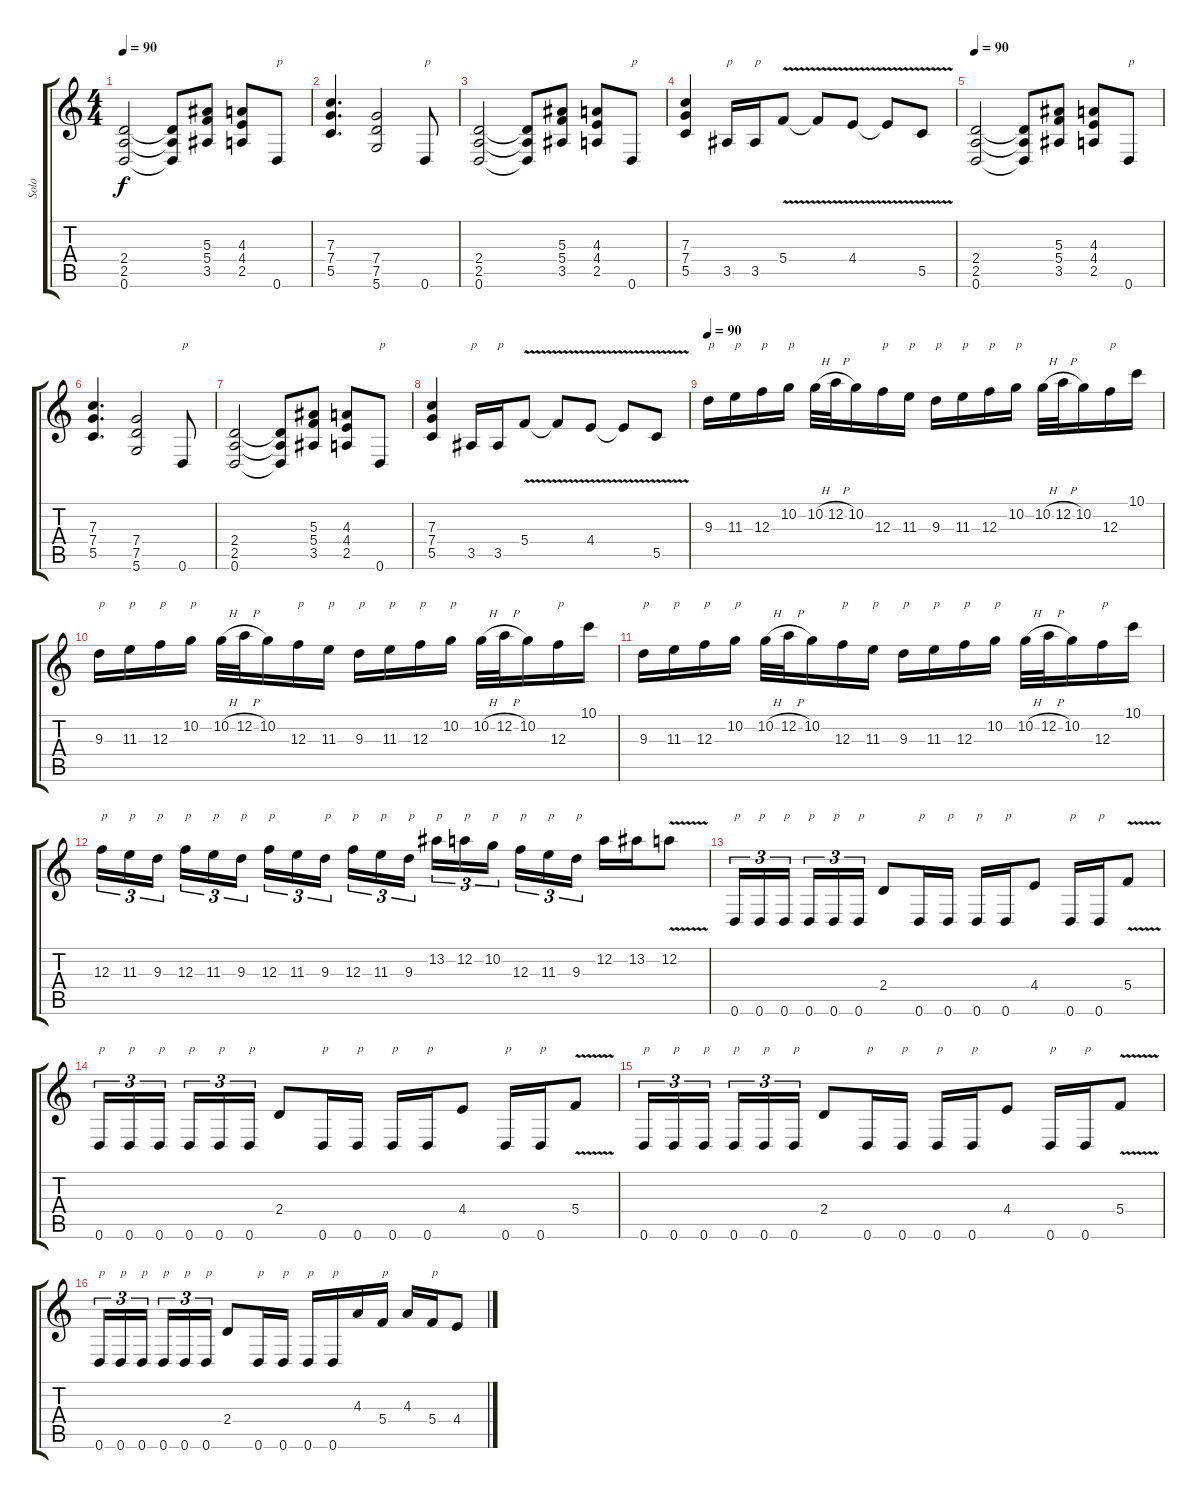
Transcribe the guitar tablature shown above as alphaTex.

\track ("Solo" "Solo") {instrument distortionguitar}
\staff {score tabs}
\tuning (D4 A3 F3 C3 G2 D2) {hide}
\ts (4 4)
\tempo 90
\clef g2
\ks c
(2.4 2.5 0.6).2{dy f} (2.4{t} 2.5{t} 0.6{t}).8 (5.3 5.4 3.5).8 (4.3 4.4 2.5).8 0.6.8{txt "p"} |
(7.3 7.4 5.5).4{d} (7.4 7.5 5.6).2 0.6.8{txt "p"} |
(2.4 2.5 0.6).2 (2.4{t} 2.5{t} 0.6{t}).8 (5.3 5.4 3.5).8 (4.3 4.4 2.5).8 0.6.8{txt "p"} |
(7.3 7.4 5.5).4 3.5.16{txt "p"} 3.5.16{txt "p"} 5.4{v}.8 5.4{t}.8 4.4{v}.8 4.4{t}.8 5.5{v}.8 |
\tempo 90
(2.4 2.5 0.6).2 (2.4{t} 2.5{t} 0.6{t}).8 (5.3 5.4 3.5).8 (4.3 4.4 2.5).8 0.6.8{txt "p"} |
(7.3 7.4 5.5).4{d} (7.4 7.5 5.6).2 0.6.8{txt "p"} |
(2.4 2.5 0.6).2 (2.4{t} 2.5{t} 0.6{t}).8 (5.3 5.4 3.5).8 (4.3 4.4 2.5).8 0.6.8{txt "p"} |
(7.3 7.4 5.5).4 3.5.16{txt "p"} 3.5.16{txt "p"} 5.4{v}.8 5.4{t}.8 4.4{v}.8 4.4{t}.8 5.5{v}.8 |
\tempo 90
9.3.16{txt "p" volume 16} 11.3.16{txt "p"} 12.3.16{txt "p"} 10.2.16{txt "p"} 10.2{h}.32 12.2{h}.32 10.2.16 12.3.16{txt "p"} 11.3.16{txt "p"} 9.3.16{txt "p"} 11.3.16{txt "p"} 12.3.16{txt "p"} 10.2.16{txt "p"} 10.2{h}.32 12.2{h}.32 10.2.16 12.3.16{txt "p"} 10.1.16 |
9.3.16{txt "p"} 11.3.16{txt "p"} 12.3.16{txt "p"} 10.2.16{txt "p"} 10.2{h}.32 12.2{h}.32 10.2.16 12.3.16{txt "p"} 11.3.16{txt "p"} 9.3.16{txt "p"} 11.3.16{txt "p"} 12.3.16{txt "p"} 10.2.16{txt "p"} 10.2{h}.32 12.2{h}.32 10.2.16 12.3.16{txt "p"} 10.1.16 |
9.3.16{txt "p"} 11.3.16{txt "p"} 12.3.16{txt "p"} 10.2.16{txt "p"} 10.2{h}.32 12.2{h}.32 10.2.16 12.3.16{txt "p"} 11.3.16{txt "p"} 9.3.16{txt "p"} 11.3.16{txt "p"} 12.3.16{txt "p"} 10.2.16{txt "p"} 10.2{h}.32 12.2{h}.32 10.2.16 12.3.16{txt "p"} 10.1.16 |
12.3.16{tu (3 2) txt "p"} 11.3.16{tu (3 2) txt "p"} 9.3.16{tu (3 2) txt "p" beam splitsecondary} 12.3.16{tu (3 2) txt "p"} 11.3.16{tu (3 2) txt "p"} 9.3.16{tu (3 2) txt "p"} 12.3.16{tu (3 2) txt "p"} 11.3.16{tu (3 2)} 9.3.16{tu (3 2) txt "p" beam splitsecondary} 12.3.16{tu (3 2) txt "p"} 11.3.16{tu (3 2) txt "p"} 9.3.16{tu (3 2) txt "p"} 13.2.16{tu (3 2) txt "p"} 12.2.16{tu (3 2) txt "p"} 10.2.16{tu (3 2) txt "p" beam splitsecondary} 12.3.16{tu (3 2) txt "p"} 11.3.16{tu (3 2) txt "p"} 9.3.16{tu (3 2) txt "p"} 12.2.16 13.2.16 12.2{v}.8 |
0.6.16{tu (3 2) txt "p" volume 0} 0.6.16{tu (3 2) txt "p"} 0.6.16{tu (3 2) txt "p" beam splitsecondary} 0.6.16{tu (3 2) txt "p"} 0.6.16{tu (3 2) txt "p"} 0.6.16{tu (3 2) txt "p"} 2.4.8 0.6.16{txt "p"} 0.6.16{txt "p"} 0.6.16{txt "p"} 0.6.16{txt "p"} 4.4.8 0.6.16{txt "p"} 0.6.16{txt "p"} 5.4{v}.8 |
0.6.16{tu (3 2) txt "p"} 0.6.16{tu (3 2) txt "p"} 0.6.16{tu (3 2) txt "p" beam splitsecondary} 0.6.16{tu (3 2) txt "p"} 0.6.16{tu (3 2) txt "p"} 0.6.16{tu (3 2) txt "p"} 2.4.8 0.6.16{txt "p"} 0.6.16{txt "p"} 0.6.16{txt "p"} 0.6.16{txt "p"} 4.4.8 0.6.16{txt "p"} 0.6.16{txt "p"} 5.4{v}.8 |
0.6.16{tu (3 2) txt "p"} 0.6.16{tu (3 2) txt "p"} 0.6.16{tu (3 2) txt "p" beam splitsecondary} 0.6.16{tu (3 2) txt "p"} 0.6.16{tu (3 2) txt "p"} 0.6.16{tu (3 2) txt "p"} 2.4.8 0.6.16{txt "p"} 0.6.16{txt "p"} 0.6.16{txt "p"} 0.6.16{txt "p"} 4.4.8 0.6.16{txt "p"} 0.6.16{txt "p"} 5.4{v}.8 |
0.6.16{tu (3 2) txt "p"} 0.6.16{tu (3 2) txt "p"} 0.6.16{tu (3 2) txt "p" beam splitsecondary} 0.6.16{tu (3 2) txt "p"} 0.6.16{tu (3 2) txt "p"} 0.6.16{tu (3 2) txt "p"} 2.4.8 0.6.16{txt "p"} 0.6.16{txt "p"} 0.6.16{txt "p"} 0.6.16{txt "p"} 4.3.16 5.4.16{txt "p"} 4.3.16 5.4.16{txt "p"} 4.4.8
